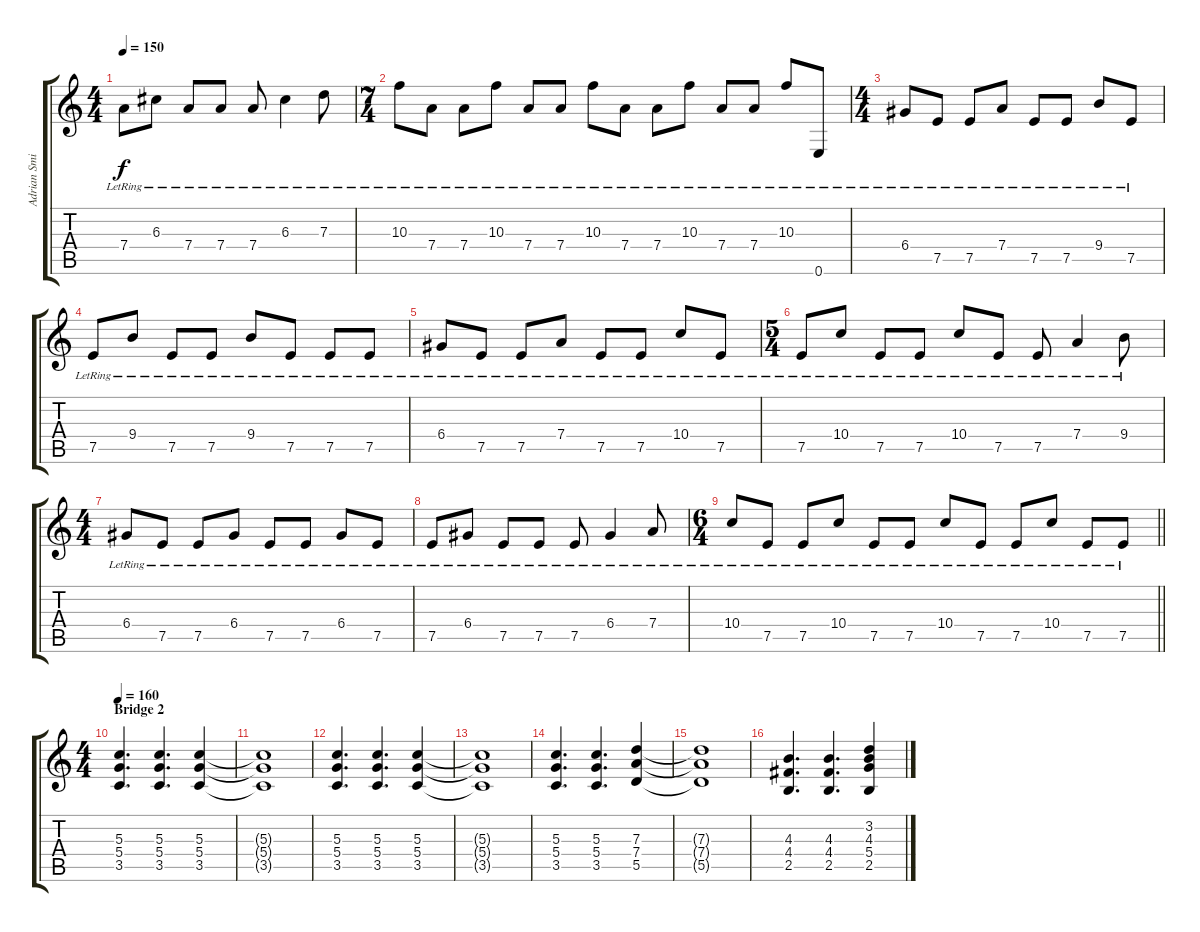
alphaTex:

\track ("Adrian Smith" "Adrian Smi") {instrument electricguitarclean}
\staff {score tabs}
\tuning (E4 B3 G3 D3 A2 E2) {hide}
\ts (4 4)
\tempo 150
\clef g2
\ks c
7.4{lr}.8{dy f} 6.3{lr}.8 7.4{lr}.8 7.4{lr}.8 7.4{lr}.8 6.3{lr}.4 7.3{lr}.8 |
\ts (7 4)
10.3{lr}.8 7.4{lr}.8 7.4{lr}.8 10.3{lr}.8 7.4{lr}.8 7.4{lr}.8 10.3{lr}.8 7.4{lr}.8 7.4{lr}.8 10.3{lr}.8 7.4{lr}.8 7.4{lr}.8 10.3{lr}.8 0.6{lr}.8 |
\ts (4 4)
6.4{lr}.8 7.5{lr}.8 7.5{lr}.8 7.4{lr}.8 7.5{lr}.8 7.5{lr}.8 9.4{lr}.8 7.5{lr}.8 |
7.5{lr}.8 9.4{lr}.8 7.5{lr}.8 7.5{lr}.8 9.4{lr}.8 7.5{lr}.8 7.5{lr}.8 7.5{lr}.8 |
6.4{lr}.8 7.5{lr}.8 7.5{lr}.8 7.4{lr}.8 7.5{lr}.8 7.5{lr}.8 10.4{lr}.8 7.5{lr}.8 |
\ts (5 4)
7.5{lr}.8 10.4{lr}.8 7.5{lr}.8 7.5{lr}.8 10.4{lr}.8 7.5{lr}.8 7.5{lr}.8 7.4{lr}.4 9.4{lr}.8 |
\ts (4 4)
6.4{lr}.8 7.5{lr}.8 7.5{lr}.8 6.4{lr}.8 7.5{lr}.8 7.5{lr}.8 6.4{lr}.8 7.5{lr}.8 |
7.5{lr}.8 6.4{lr}.8 7.5{lr}.8 7.5{lr}.8 7.5{lr}.8 6.4{lr}.4 7.4{lr}.8 |
\ts (6 4)
\barLineRight lightlight
10.4{lr}.8 7.5{lr}.8 7.5{lr}.8 10.4{lr}.8 7.5{lr}.8 7.5{lr}.8 10.4{lr}.8 7.5{lr}.8 7.5{lr}.8 10.4{lr}.8 7.5{lr}.8 7.5{lr}.8 |
\ts (4 4)
\section ("" "Bridge 2")
\tempo 160
(5.3 5.4 3.5).4{d volume 10 instrument distortionguitar} (5.3 5.4 3.5).4{d} (5.3 5.4 3.5).4 |
(5.3{t} 5.4{t} 3.5{t}).1 |
(5.3 5.4 3.5).4{d} (5.3 5.4 3.5).4{d} (5.3 5.4 3.5).4 |
(5.3{t} 5.4{t} 3.5{t}).1 |
(5.3 5.4 3.5).4{d} (5.3 5.4 3.5).4{d} (7.3 7.4 5.5).4 |
(7.3{t} 7.4{t} 5.5{t}).1 |
(4.3 4.4 2.5).4{d} (4.3 4.4 2.5).4{d} (3.2 4.3 5.4 2.5).4
